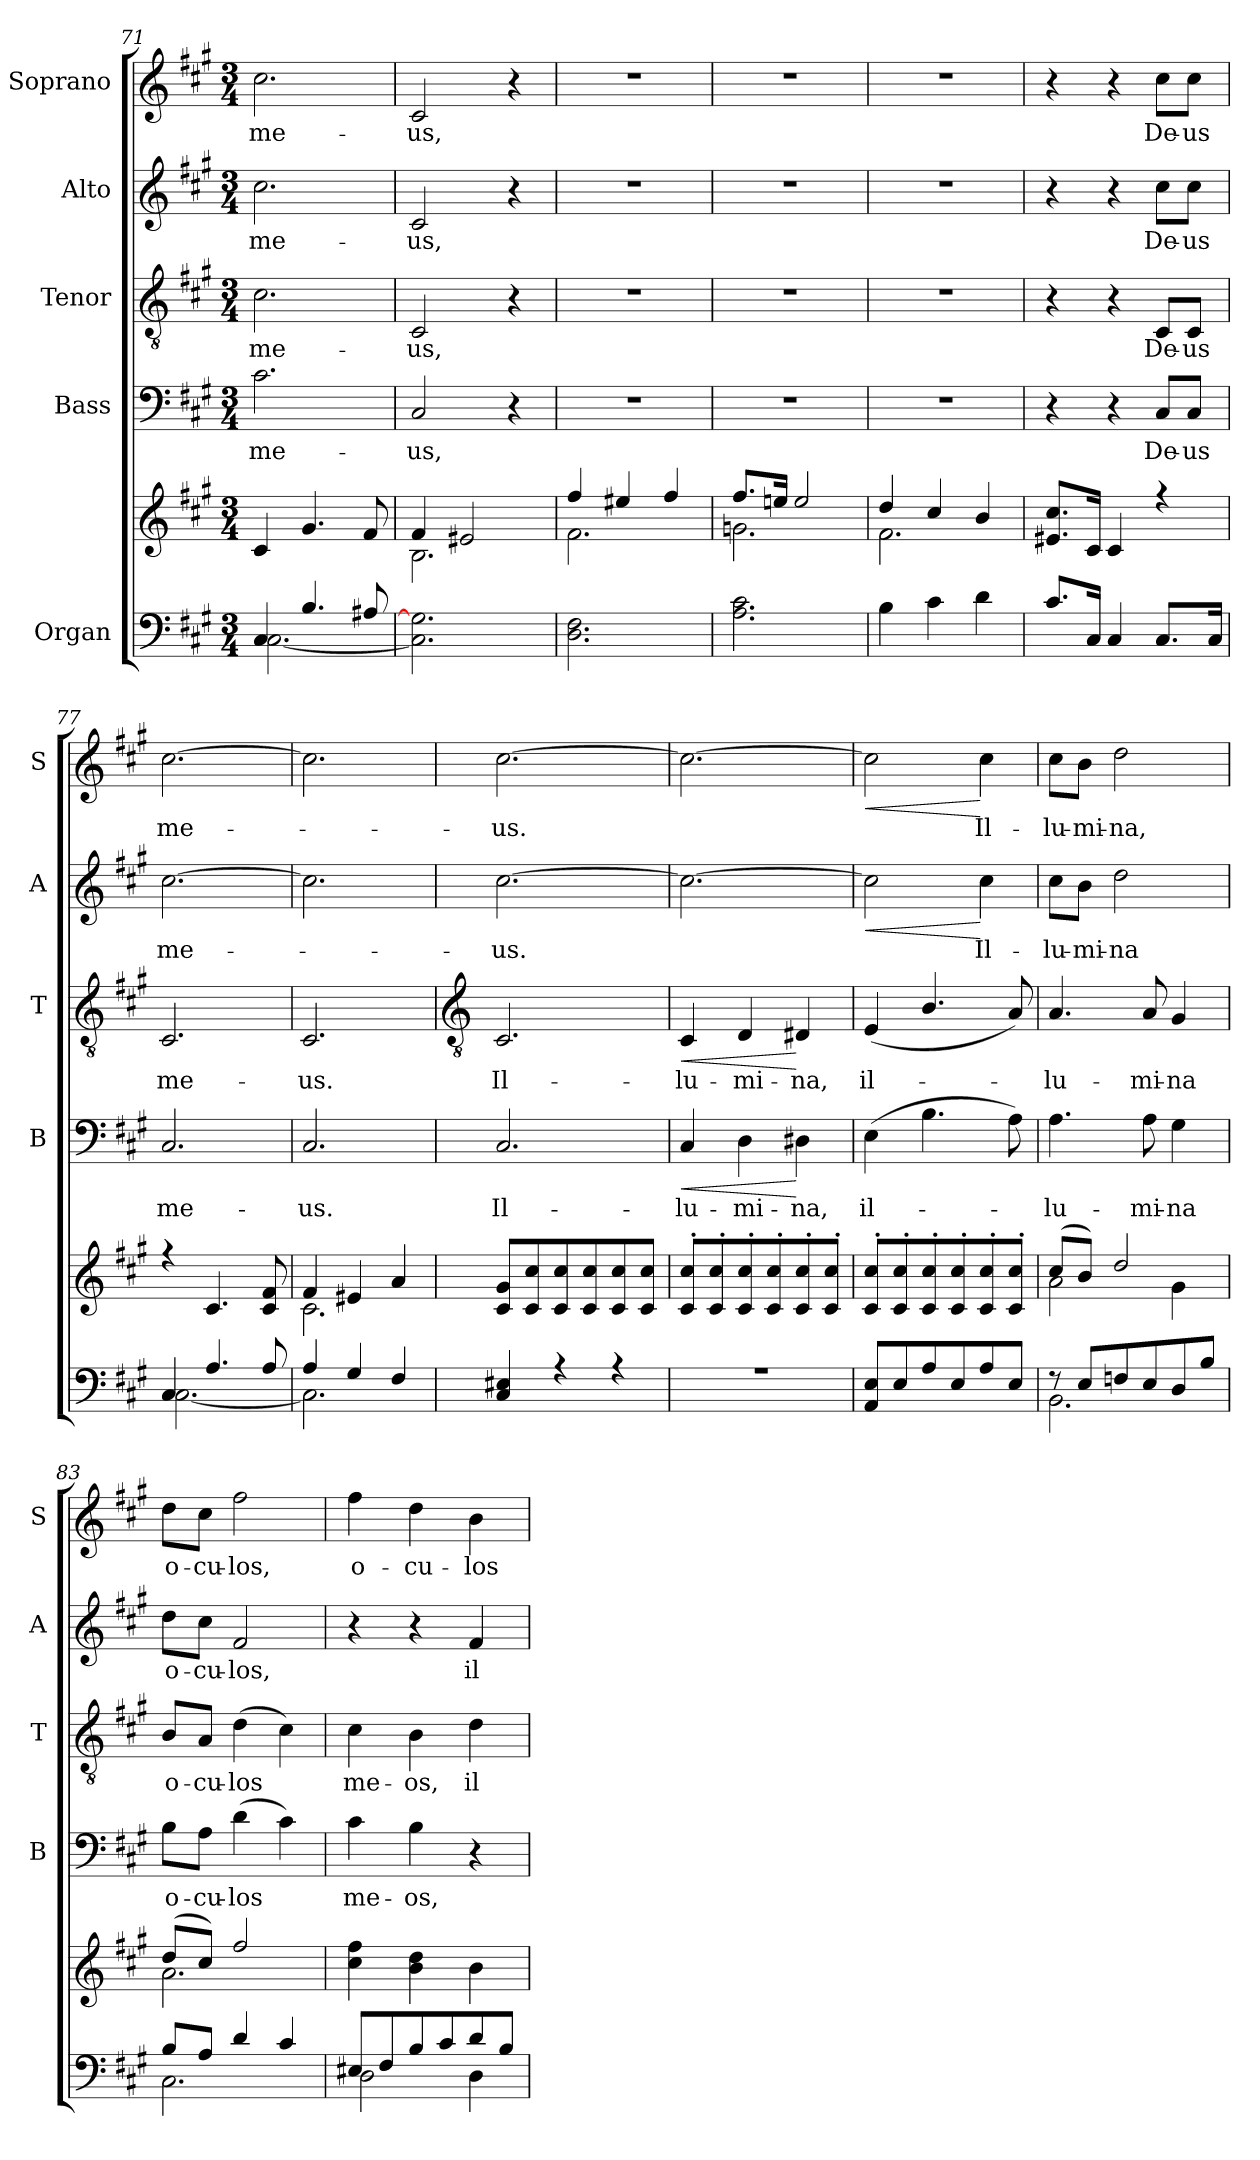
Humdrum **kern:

**kern	**kern	**kern	**text	**dynam	**kern	**text	**dynam	**kern	**text	**dynam	**kern	**text	**dynam
*part5	*part5	*part4	*part4	*part4	*part3	*part3	*part3	*part2	*part2	*part2	*part1	*part1	*part1
*staff6	*staff5	*staff4	*staff4	*staff4	*staff3	*staff3	*staff3	*staff2	*staff2	*staff2	*staff1	*staff1	*staff1
*I"Organ	*	*I"Bass	*	*	*I"Tenor	*	*	*I"Alto	*	*	*I"Soprano	*	*
*	*	*I'B	*	*	*I'T	*	*	*I'A	*	*	*I'S	*	*
!!LO:LB:g=z
*clefF4	*clefG2	*clefF4	*	*	*clefGv2	*	*	*clefG2	*	*	*clefG2	*	*
*k[f#c#g#]	*k[f#c#g#]	*k[f#c#g#]	*	*	*k[f#c#g#]	*	*	*k[f#c#g#]	*	*	*k[f#c#g#]	*	*
*A:	*A:	*A:	*	*	*A:	*	*	*A:	*	*	*A:	*	*
*M3/4	*M3/4	*M3/4	*	*	*M3/4	*	*	*M3/4	*	*	*M3/4	*	*
=71	=71	=71	=71	=71	=71	=71	=71	=71	=71	=71	=71	=71	=71
*^	*^	*	*	*	*	*	*	*	*	*	*	*	*
!	!	!	!LO:N:vis=1	!	!LO:LY:b	!	!	!LO:LY:b	!	!	!LO:LY:b	!	!	!LO:LY:b	!
4C#/	[2.C#\	4c#/	2.ryy	2.c#	me-	.	2.c#	me-	.	2.cc#	me-	.	2.cc#	me-	.
4.B/	.	4.g#/	.	.	.	.	.	.	.	.	.	.	.	.	.
8A#X/	.	8f#/	.	.	.	.	.	.	.	.	.	.	.	.	.
=72	=72	=72	=72	=72	=72	=72	=72	=72	=72	=72	=72	=72	=72	=72	=72
!LO:N:vis=1	!	!	!	!	!LO:LY:b	!	!	!LO:LY:b	!	!	!LO:LY:b	!	!	!LO:LY:b	!
2.ryy	2.C#\] 2.G#\]	4f#/	2.B\	2C#	-us,	.	2C#	-us,	.	2c#	-us,	.	2c#	-us,	.
.	.	2e#X/	.	.	.	.	.	.	.	.	.	.	.	.	.
.	.	.	.	4r	.	.	4r	.	.	4r	.	.	4r	.	.
=73	=73	=73	=73	=73	=73	=73	=73	=73	=73	=73	=73	=73	=73	=73	=73
!LO:N:vis=1	!	!	!	!LO:N:vis=1	!	!	!LO:N:vis=1	!	!	!LO:N:vis=1	!	!	!LO:N:vis=1	!	!
2.ryy	2.D\ 2.F#\	4ff#/	2.f#\	2.r	.	.	2.r	.	.	2.r	.	.	2.r	.	.
.	.	4ee#X/	.	.	.	.	.	.	.	.	.	.	.	.	.
.	.	4ff#/	.	.	.	.	.	.	.	.	.	.	.	.	.
=74	=74	=74	=74	=74	=74	=74	=74	=74	=74	=74	=74	=74	=74	=74	=74
!LO:N:vis=1	!	!	!	!LO:N:vis=1	!	!	!LO:N:vis=1	!	!	!LO:N:vis=1	!	!	!LO:N:vis=1	!	!
2.ryy	2.A\ 2.c#\	8.ff#/L	2.gn\	2.r	.	.	2.r	.	.	2.r	.	.	2.r	.	.
.	.	16een/J	.	.	.	.	.	.	.	.	.	.	.	.	.
.	.	2ee/	.	.	.	.	.	.	.	.	.	.	.	.	.
=75	=75	=75	=75	=75	=75	=75	=75	=75	=75	=75	=75	=75	=75	=75	=75
!LO:N:vis=1	!	!	!	!LO:N:vis=1	!	!	!LO:N:vis=1	!	!	!LO:N:vis=1	!	!	!LO:N:vis=1	!	!
2.ryy	4B\	4dd/	2.f#\	2.r	.	.	2.r	.	.	2.r	.	.	2.r	.	.
.	4c#\	4cc#/	.	.	.	.	.	.	.	.	.	.	.	.	.
.	4d\	4b/	.	.	.	.	.	.	.	.	.	.	.	.	.
=76	=76	=76	=76	=76	=76	=76	=76	=76	=76	=76	=76	=76	=76	=76	=76
!	!LO:N:vis=1	!	!LO:N:vis=1	!	!	!	!	!	!	!	!	!	!	!	!
8.c#/L	2.ryy	8.e#X/ 8.cc#/L	2.ryy	4r	.	.	4r	.	.	4r	.	.	4r	.	.
16C#/J	.	16c#/J	.	.	.	.	.	.	.	.	.	.	.	.	.
4C#/	.	4c#/	.	4r	.	.	4r	.	.	4r	.	.	4r	.	.
!	!	!	!	!	!LO:LY:b	!	!	!LO:LY:b	!	!	!LO:LY:b	!	!	!LO:LY:b	!
8.C#/L	.	4r	.	8C#/L	De-	.	8C#/L	De-	.	8cc#\L	De-	.	8cc#\L	De-	.
!	!	!	!	!	!LO:LY:b	!	!	!LO:LY:b	!	!	!LO:LY:b	!	!	!LO:LY:b	!
.	.	.	.	8C#/J	-us	.	8C#/J	-us	.	8cc#\J	-us	.	8cc#\J	-us	.
16C#/J	.	.	.	.	.	.	.	.	.	.	.	.	.	.	.
=77	=77	=77	=77	=77	=77	=77	=77	=77	=77	=77	=77	=77	=77	=77	=77
!	!	!	!LO:N:vis=1	!	!LO:LY:b	!	!	!LO:LY:b	!	!	!LO:LY:b	!	!	!LO:LY:b	!
4C#/	[2.C#\	4r	2.ryy	2.C#	me-	.	2.C#	me-	.	[2.cc#	me-	.	[2.cc#	me-	.
4.A/	.	4.c#/	.	.	.	.	.	.	.	.	.	.	.	.	.
8A/	.	8c#/ 8f#/	.	.	.	.	.	.	.	.	.	.	.	.	.
=78	=78	=78	=78	=78	=78	=78	=78	=78	=78	=78	=78	=78	=78	=78	=78
!	!	!	!	!	!LO:LY:b	!	!	!LO:LY:b	!	!	!	!	!	!	!
4A/	2.C#\]	4f#/	2.c#\	2.C#	-us.	.	2.C#	-us.	.	2.cc#]	.	.	2.cc#]	.	.
4G#/	.	4e#X/	.	.	.	.	.	.	.	.	.	.	.	.	.
4F#/	.	4a/	.	.	.	.	.	.	.	.	.	.	.	.	.
!!LO:LB:g=z
=79	=79	=79	=79	=79	=79	=79	=79	=79	=79	=79	=79	=79	=79	=79	=79
*	*	*	*	*	*	*	*clefGv2	*	*	*	*	*	*	*	*
!	!LO:N:vis=1	!	!LO:N:vis=1	!	!LO:LY:b	!	!	!LO:LY:b	!	!	!LO:LY:b	!	!	!LO:LY:b	!
4C#/ 4E#X/	2.ryy	8c#/ 8g#/L	2.ryy	2.C#	Il-	.	2.C#	Il-	.	[2.cc#	us.	.	[2.cc#	us.	.
.	.	8c#/ 8cc#/	.	.	.	.	.	.	.	.	.	.	.	.	.
4r	.	8c#/ 8cc#/	.	.	.	.	.	.	.	.	.	.	.	.	.
.	.	8c#/ 8cc#/	.	.	.	.	.	.	.	.	.	.	.	.	.
4r	.	8c#/ 8cc#/	.	.	.	.	.	.	.	.	.	.	.	.	.
.	.	8c#/ 8cc#/J	.	.	.	.	.	.	.	.	.	.	.	.	.
=80	=80	=80	=80	=80	=80	=80	=80	=80	=80	=80	=80	=80	=80	=80	=80
!LO:N:vis=1	!LO:N:vis=1	!	!LO:N:vis=1	!	!LO:LY:b	!LO:HP:b	!	!LO:LY:b	!LO:HP:b	!	!	!	!	!	!
2.r	2.ryy	8c#/' 8cc#/'L	2.ryy	4C#	-lu-	<	4C#	-lu-	<	2.cc#_	.	.	2.cc#_	.	.
.	.	8c#/' 8cc#/'	.	.	.	.	.	.	.	.	.	.	.	.	.
!	!	!	!	!	!LO:LY:b	!	!	!LO:LY:b	!	!	!	!	!	!	!
.	.	8c#/' 8cc#/'	.	4D	-mi-	.	4D	-mi-	.	.	.	.	.	.	.
.	.	8c#/' 8cc#/'	.	.	.	.	.	.	.	.	.	.	.	.	.
!	!	!	!	!	!LO:LY:b	!	!	!LO:LY:b	!	!	!	!	!	!	!
.	.	8c#/' 8cc#/'	.	4D#X	-na,	[	4D#X	-na,	[	.	.	.	.	.	.
.	.	8c#/' 8cc#/'J	.	.	.	.	.	.	.	.	.	.	.	.	.
=81	=81	=81	=81	=81	=81	=81	=81	=81	=81	=81	=81	=81	=81	=81	=81
!	!LO:N:vis=1	!	!LO:N:vis=1	!	!LO:LY:b	!	!	!LO:LY:b	!	!	!	!LO:HP:b	!	!	!LO:HP:b
8AA/ 8E/L	2.ryy	8c#/' 8cc#/'L	2.ryy	(>4E	il-	.	(<4E	il-	.	2cc#]	.	<	2cc#]	.	<
8E/	.	8c#/' 8cc#/'	.	.	.	.	.	.	.	.	.	.	.	.	.
8A/	.	8c#/' 8cc#/'	.	4.B	.	.	4.B/	.	.	.	.	.	.	.	.
8E/	.	8c#/' 8cc#/'	.	.	.	.	.	.	.	.	.	.	.	.	.
!	!	!	!	!	!	!	!	!	!	!	!LO:LY:b	!	!	!LO:LY:b	!
8A/	.	8c#/' 8cc#/'	.	.	.	.	.	.	.	4cc#	Il-	[	4cc#	Il-	[
8E/J	.	8c#/' 8cc#/'J	.	8A)	.	.	8A)	.	.	.	.	.	.	.	.
=82	=82	=82	=82	=82	=82	=82	=82	=82	=82	=82	=82	=82	=82	=82	=82
!	!	!	!	!	!LO:LY:b	!	!	!LO:LY:b	!	!	!LO:LY:b	!	!	!LO:LY:b	!
8r	2.BB\	(>8cc#/L	2a\	4.A	lu-	.	4.A	lu-	.	8cc#\L	-lu-	.	8cc#\L	-lu-	.
!	!	!	!	!	!	!	!	!	!	!	!LO:LY:b	!	!	!LO:LY:b	!
8E/L	.	8b/J)	.	.	.	.	.	.	.	8b\J	-mi-	.	8b\J	-mi-	.
!	!	!	!	!	!	!	!	!	!	!	!LO:LY:b	!	!	!LO:LY:b	!
8Fn/	.	2dd/	.	.	.	.	.	.	.	2dd	-na	.	2dd	-na,	.
!	!	!	!	!	!LO:LY:b	!	!	!LO:LY:b	!	!	!	!	!	!	!
8E/	.	.	.	8A	-mi-	.	8A	-mi-	.	.	.	.	.	.	.
!	!	!	!	!	!LO:LY:b	!	!	!LO:LY:b	!	!	!	!	!	!	!
8D/	.	.	4g#\	4G#	-na	.	4G#	-na	.	.	.	.	.	.	.
8B/J	.	.	.	.	.	.	.	.	.	.	.	.	.	.	.
=83	=83	=83	=83	=83	=83	=83	=83	=83	=83	=83	=83	=83	=83	=83	=83
!	!	!	!	!	!LO:LY:b	!	!	!LO:LY:b	!	!	!LO:LY:b	!	!	!LO:LY:b	!
8B/L	2.C#\	(>8dd/L	2.a\	8B\L	o-	.	8B/L	o-	.	8dd\L	o-	.	8dd\L	o-	.
!	!	!	!	!	!LO:LY:b	!	!	!LO:LY:b	!	!	!LO:LY:b	!	!	!LO:LY:b	!
8A/J	.	8cc#/J)	.	8A\J	-cu-	.	8A/J	-cu-	.	8cc#\J	-cu-	.	8cc#\J	-cu-	.
!	!	!	!	!	!LO:LY:b	!	!	!LO:LY:b	!	!	!LO:LY:b	!	!	!LO:LY:b	!
4d/	.	2ff#/	.	(>4d	-los	.	(>4d	-los	.	2f#	-los,	.	2ff#	-los,	.
4c#/	.	.	.	4c#)	.	.	4c#)	.	.	.	.	.	.	.	.
=84	=84	=84	=84	=84	=84	=84	=84	=84	=84	=84	=84	=84	=84	=84	=84
!	!	!	!LO:N:vis=1	!	!LO:LY:b	!	!	!LO:LY:b	!	!	!	!	!	!LO:LY:b	!
8E#X/L	2D\	4cc#\ 4ff#\	2.ryy	4c#	me-	.	4c#	me-	.	4r	.	.	4ff#	o-	.
8F#/	.	.	.	.	.	.	.	.	.	.	.	.	.	.	.
!	!	!	!	!	!LO:LY:b	!	!	!LO:LY:b	!	!	!	!	!	!LO:LY:b	!
8B/	.	4b\ 4dd\	.	4B	-os,	.	4B	-os,	.	4r	.	.	4dd	-cu-	.
8c#/	.	.	.	.	.	.	.	.	.	.	.	.	.	.	.
!	!	!	!	!	!	!	!	!LO:LY:b	!	!	!LO:LY:b	!	!	!LO:LY:b	!
8d/	4D\	4b\	.	4r	.	.	4d	il-	.	4f#	il-	.	4b	-los	.
8B/J	.	.	.	.	.	.	.	.	.	.	.	.	.	.	.
*v	*v	*	*	*	*	*	*	*	*	*	*	*	*	*	*
*	*v	*v	*	*	*	*	*	*	*	*	*	*	*	*
=	=	=	=	=	=	=	=	=	=	=	=	=	=
*-	*-	*-	*-	*-	*-	*-	*-	*-	*-	*-	*-	*-	*-
